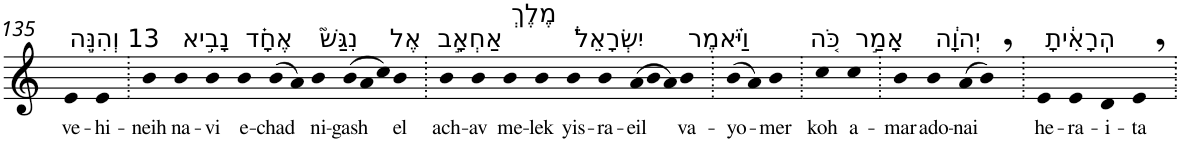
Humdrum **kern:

**kern	**text
*part1	*part1
*staff1	*staff1
*I"Piano	*
*I'Pno	*
!!LO:PB:g=z
*clefG2	*
*k[]	*
=135	=135
!LO:TX:a:t=13 וְהִנֵּ֣ה	!
!	!LO:LY:b
4e	ve-
!	!LO:LY:b
4e	-hi-
=136.	=136.
!	!LO:LY:b
4b	-neih
!LO:TX:a:t=נָבִ֣יא	!
!	!LO:LY:b
4b	na-
!	!LO:LY:b
4b	-vi
!LO:TX:a:t=אֶחָ֗ד	!
!	!LO:LY:b
4b	e-
!	!LO:LY:b
(>8b	-chad
8a)	.
!LO:TX:a:t=נִגַּשׁ֮	!
!	!LO:LY:b
4b	ni-
*Xtuplet	*
!	!LO:LY:b
(>12b	-gash
12a	.
12cc)	.
!LO:TX:a:t=אֶל	!
!	!LO:LY:b
4b	el
=137.	=137.
!LO:TX:a:t=אַחְאָ֣ב	!
!	!LO:LY:b
4b	ach-
!	!LO:LY:b
4b	-av
!LO:TX:a:t=מֶלֶךְ	!
!	!LO:LY:b
4b	me-
!	!LO:LY:b
4b	-lek
!LO:TX:a:t=יִשְׂרָאֵל֒	!
!	!LO:LY:b
4b	yis-
!	!LO:LY:b
4b	-ra-
!	!LO:LY:b
(>12a	-eil
12b	.
12a)	.
!LO:TX:a:t=וַיֹּ֗אמֶר	!
!	!LO:LY:b
4b	va-
=138.	=138.
!	!LO:LY:b
(>8b	-yo-
8a)	.
!	!LO:LY:b
4b	-mer
=139.	=139.
!LO:TX:a:t=כֹּ֚ה	!
!	!LO:LY:b
4cc	koh
!LO:TX:a:t=אָמַ֣ר	!
!	!LO:LY:b
4cc	a-
=140.	=140.
!	!LO:LY:b
4b	-mar
!LO:TX:a:t=יְהוָ֔ה	!
!	!LO:LY:b
4b	ado-
!	!LO:LY:b
(>8a	-nai
8b,)	.
=141.	=141.
!LO:TX:a:t=הְֽרָאִ֔יתָ	!
!	!LO:LY:b
4e	he-
!	!LO:LY:b
4e	-ra-
!	!LO:LY:b
4d	-i-
!	!LO:LY:b
4e,	-ta
=.	=.
*-	*-
